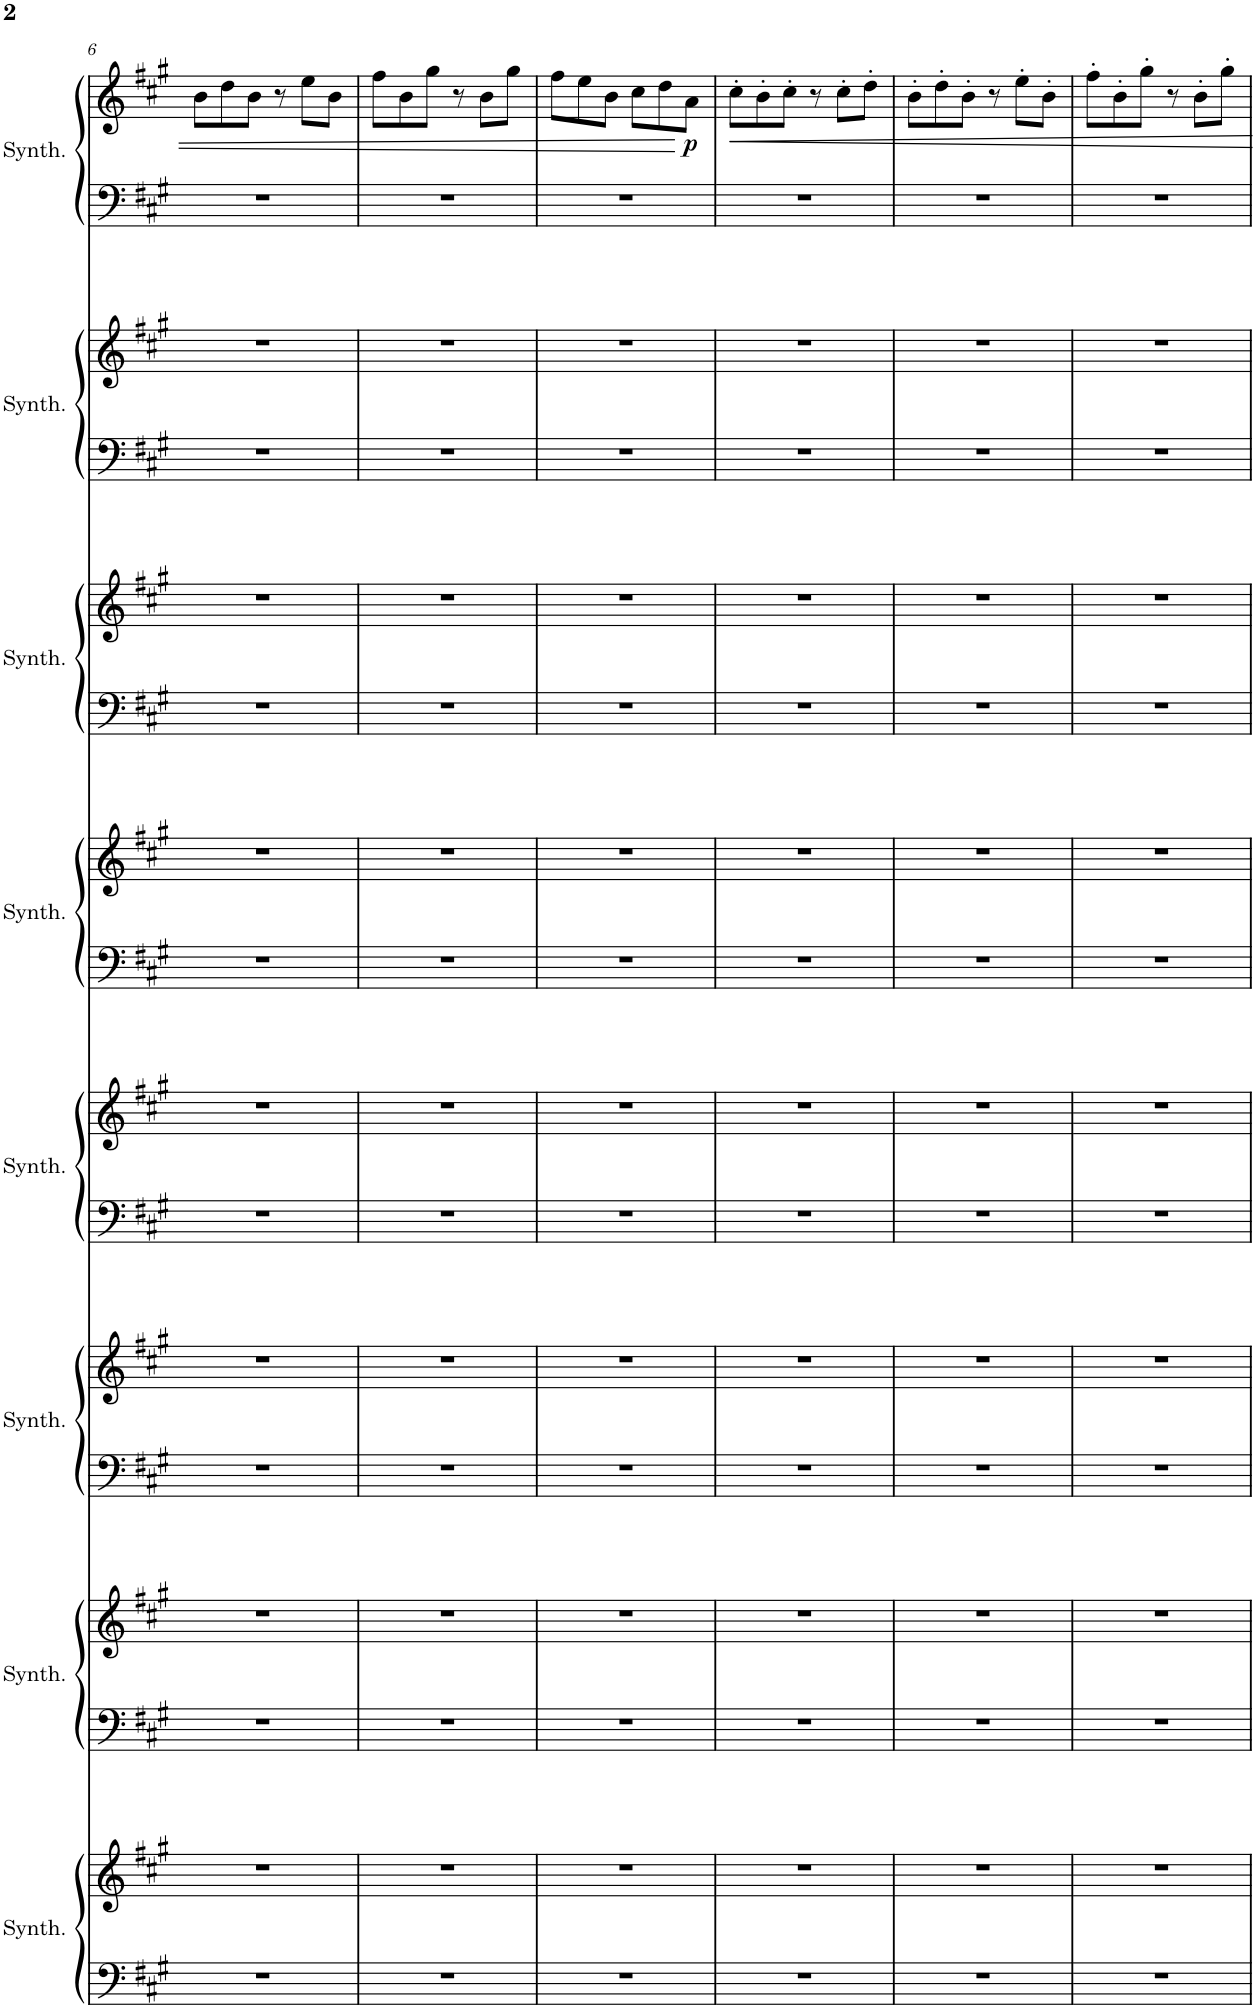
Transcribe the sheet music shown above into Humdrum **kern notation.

**kern	**kern	**kern	**kern	**kern	**kern	**kern	**kern	**kern	**kern	**kern	**kern	**kern	**kern	**kern	**kern	**dynam
*part8	*part8	*part7	*part7	*part6	*part6	*part5	*part5	*part4	*part4	*part3	*part3	*part2	*part2	*part1	*part1	*part1
*staff16	*staff15	*staff14	*staff13	*staff12	*staff11	*staff10	*staff9	*staff8	*staff7	*staff6	*staff5	*staff4	*staff3	*staff2	*staff1	*staff1/2
*I"Crystal Synthesizer	*	*I"Saw Synthesizer	*	*I"Bass Synthesizer	*	*I"Atmosphere Synthesizer	*	*I"Goblins Synthesizer	*	*I"Choir Synthesizer	*	*I"Bowed Synthesizer	*	*I"String Synthesizer	*	*
*I'Synth.	*	*I'Synth.	*	*I'Synth.	*	*I'Synth.	*	*I'Synth.	*	*I'Synth.	*	*I'Synth.	*	*I'Synth.	*	*
!!LO:PB:g=z
*clefF4	*clefG2	*clefF4	*clefG2	*clefF4	*clefG2	*clefF4	*clefG2	*clefF4	*clefG2	*clefF4	*clefG2	*clefF4	*clefG2	*clefF4	*clefG2	*
*k[f#c#g#]	*k[f#c#g#]	*k[f#c#g#]	*k[f#c#g#]	*k[f#c#g#]	*k[f#c#g#]	*k[f#c#g#]	*k[f#c#g#]	*k[f#c#g#]	*k[f#c#g#]	*k[f#c#g#]	*k[f#c#g#]	*k[f#c#g#]	*k[f#c#g#]	*k[f#c#g#]	*k[f#c#g#]	*
*M6/8	*M6/8	*M6/8	*M6/8	*M6/8	*M6/8	*M6/8	*M6/8	*M6/8	*M6/8	*M6/8	*M6/8	*M6/8	*M6/8	*M6/8	*M6/8	*
=6	=6	=6	=6	=6	=6	=6	=6	=6	=6	=6	=6	=6	=6	=6	=6	=6
2.r	2.r	2.r	2.r	2.r	2.r	2.r	2.r	2.r	2.r	2.r	2.r	2.r	2.r	2.r	8b\L	.
.	.	.	.	.	.	.	.	.	.	.	.	.	.	.	8dd\	.
.	.	.	.	.	.	.	.	.	.	.	.	.	.	.	8b\J	.
.	.	.	.	.	.	.	.	.	.	.	.	.	.	.	8r	.
.	.	.	.	.	.	.	.	.	.	.	.	.	.	.	8ee\L	.
.	.	.	.	.	.	.	.	.	.	.	.	.	.	.	8b\J	.
=7	=7	=7	=7	=7	=7	=7	=7	=7	=7	=7	=7	=7	=7	=7	=7	=7
2.r	2.r	2.r	2.r	2.r	2.r	2.r	2.r	2.r	2.r	2.r	2.r	2.r	2.r	2.r	8ff#\L	.
.	.	.	.	.	.	.	.	.	.	.	.	.	.	.	8b\	.
.	.	.	.	.	.	.	.	.	.	.	.	.	.	.	8gg#\J	.
.	.	.	.	.	.	.	.	.	.	.	.	.	.	.	8r	.
.	.	.	.	.	.	.	.	.	.	.	.	.	.	.	8b\L	.
.	.	.	.	.	.	.	.	.	.	.	.	.	.	.	8gg#\J	.
=8	=8	=8	=8	=8	=8	=8	=8	=8	=8	=8	=8	=8	=8	=8	=8	=8
2.r	2.r	2.r	2.r	2.r	2.r	2.r	2.r	2.r	2.r	2.r	2.r	2.r	2.r	2.r	8ff#\L	.
.	.	.	.	.	.	.	.	.	.	.	.	.	.	.	8ee\	.
.	.	.	.	.	.	.	.	.	.	.	.	.	.	.	8b\J	.
.	.	.	.	.	.	.	.	.	.	.	.	.	.	.	8cc#\L	.
.	.	.	.	.	.	.	.	.	.	.	.	.	.	.	8dd\	.
!	!	!	!	!	!	!	!	!	!	!	!	!	!	!	!	!LO:DY:b
.	.	.	.	.	.	.	.	.	.	.	.	.	.	.	8a\J	p
=9	=9	=9	=9	=9	=9	=9	=9	=9	=9	=9	=9	=9	=9	=9	=9	=9
2.r	2.r	2.r	2.r	2.r	2.r	2.r	2.r	2.r	2.r	2.r	2.r	2.r	2.r	2.r	8cc#'\L	.
.	.	.	.	.	.	.	.	.	.	.	.	.	.	.	8b'\	.
.	.	.	.	.	.	.	.	.	.	.	.	.	.	.	8cc#'\J	.
.	.	.	.	.	.	.	.	.	.	.	.	.	.	.	8r	.
.	.	.	.	.	.	.	.	.	.	.	.	.	.	.	8cc#'\L	.
.	.	.	.	.	.	.	.	.	.	.	.	.	.	.	8dd'\J	.
=10	=10	=10	=10	=10	=10	=10	=10	=10	=10	=10	=10	=10	=10	=10	=10	=10
2.r	2.r	2.r	2.r	2.r	2.r	2.r	2.r	2.r	2.r	2.r	2.r	2.r	2.r	2.r	8b'\L	.
.	.	.	.	.	.	.	.	.	.	.	.	.	.	.	8dd'\	.
.	.	.	.	.	.	.	.	.	.	.	.	.	.	.	8b'\J	.
.	.	.	.	.	.	.	.	.	.	.	.	.	.	.	8r	.
.	.	.	.	.	.	.	.	.	.	.	.	.	.	.	8ee'\L	.
.	.	.	.	.	.	.	.	.	.	.	.	.	.	.	8b'\J	.
=11	=11	=11	=11	=11	=11	=11	=11	=11	=11	=11	=11	=11	=11	=11	=11	=11
2.r	2.r	2.r	2.r	2.r	2.r	2.r	2.r	2.r	2.r	2.r	2.r	2.r	2.r	2.r	8ff#'\L	.
.	.	.	.	.	.	.	.	.	.	.	.	.	.	.	8b'\	.
.	.	.	.	.	.	.	.	.	.	.	.	.	.	.	8gg#'\J	.
.	.	.	.	.	.	.	.	.	.	.	.	.	.	.	8r	.
.	.	.	.	.	.	.	.	.	.	.	.	.	.	.	8b'\L	.
.	.	.	.	.	.	.	.	.	.	.	.	.	.	.	8gg#'\J	.
=	=	=	=	=	=	=	=	=	=	=	=	=	=	=	=	=
*-	*-	*-	*-	*-	*-	*-	*-	*-	*-	*-	*-	*-	*-	*-	*-	*-
